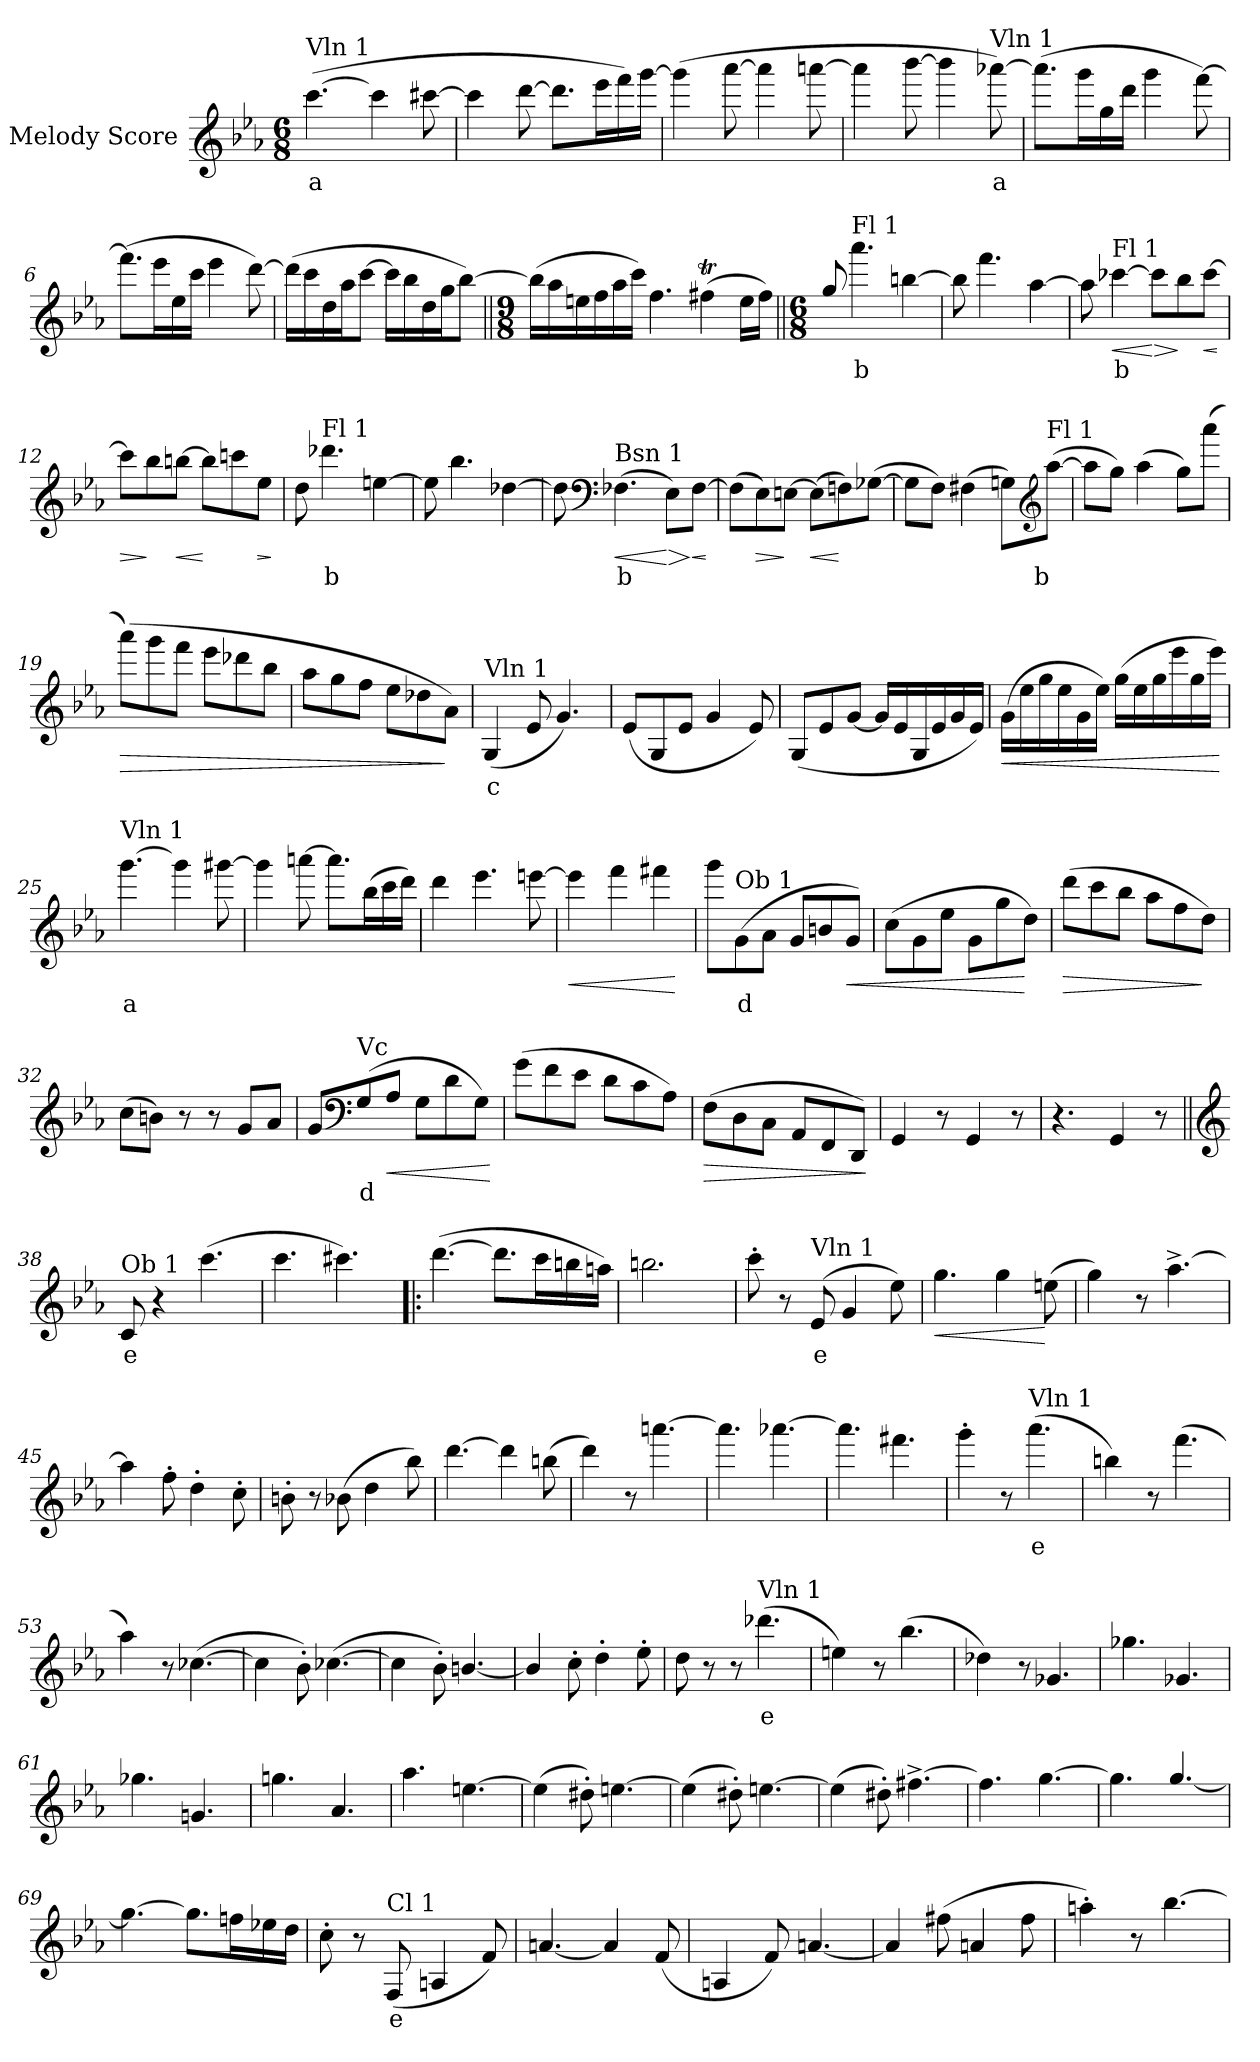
**kern	**text	**dynam
*part1	*part1	*part1
*staff1	*staff1	*staff1
*I"Melody Score	*	*
*k[b-e-a-]	*	*
*M6/8	*	*
*MM48	*	*
=1	=1	=1
!LO:TX:a:t=Vln 1	!	!
!	!LO:LY:b:color=#FF0000	!
([4.ccc\	a	.
4ccc\]	.	.
[8ccc#X\	.	.
=2	=2	=2
4ccc#\]	.	.
[8ddd\	.	.
8.ddd\L]	.	.
16eee-\L	.	.
16fff\)	.	.
[16ggg\JJ	.	.
=3	=3	=3
(4ggg\]	.	.
[8aaa-\	.	.
4aaa-\]	.	.
[8aaan\	.	.
=4	=4	=4
4aaa\]	.	.
[8bbb-\	.	.
4bbb-\]	.	.
!LO:TX:a:t=Vln 1	!	!
!	!LO:LY:b:color=#FF0000	!
[8aaa-X\)	a	.
=5	=5	=5
(8.aaa-\L]	.	.
16ggg\L	.	.
16gg\	.	.
16ddd\JJ	.	.
4ggg\	.	.
[8fff\)	.	.
=6	=6	=6
(8.fff\L]	.	.
16eee-\L	.	.
16ee-\	.	.
16ccc\JJ	.	.
4eee-\	.	.
[8ddd\)	.	.
=7	=7	=7
(16ddd\LL]	.	.
16ccc\	.	.
16dd\	.	.
16aa-\J	.	.
[8ccc\J	.	.
16ccc\LL]	.	.
16bb-\	.	.
16dd\	.	.
16gg\J	.	.
[8bb-\J)	.	.
=8||	=8||	=8||
*M9/8	*	*
(16bb-\LL]	.	.
16aa-\	.	.
16een\	.	.
16ff\	.	.
16aa-\	.	.
16ccc\JJ)	.	.
4.ff\	.	.
(4ff#Xt\	.	.
16ee\LL	.	.
16ff#\JJ)	.	.
=9||	=9||	=9||
*M6/8	*	*
8gg/	.	.
!LO:TX:a:t=Fl 1	!	!
!	!LO:LY:b:color=#FF0000	!
4.aaa-\	b	.
[4bbn\	.	.
=10	=10	=10
8bb\]	.	.
4.fff\	.	.
[4aa-\	.	.
=11	=11	=11
8aa-\]	.	.
!LO:TX:a:t=Fl 1	!	!
!	!LO:LY:b:color=#FF0000	!LO:HP:b
[4ccc-X\	b	<
!	!	!LO:HP:n=1:b
8ccc-\L]	.	[ >
8bb-\	.	]
!	!	!LO:HP:b
[8ccc-\J	.	<
.	.	[
=12	=12	=12
!	!	!LO:HP:b
8ccc-\L]	.	>
8bb-\	.	]
!	!	!LO:HP:b
[8bbn\J	.	<
8bb\L]	.	[
8cccn\	.	.
!	!	!LO:HP:b
8ee-\J	.	>
.	.	]
=13	=13	=13
8dd\	.	.
!LO:TX:a:t=Fl 1	!	!
!	!LO:LY:b:color=#FF0000	!
4.ddd-X\	b	.
[4een\	.	.
=14	=14	=14
8ee\]	.	.
4.bb-\	.	.
[4dd-X\	.	.
=15	=15	=15
8dd-\]	.	.
*clefF4	*	*
!LO:TX:a:t=Bsn 1	!	!
!	!LO:LY:b:color=#FF0000	!LO:HP:b
(4.F-X\	b	<
!	!	!LO:HP:n=1:b
8E-\L)	.	[ >
!	!	!LO:HP:n=1:b
[8F-\J	.	] <
.	.	[
=16	=16	=16
(8F-\L]	.	.
!	!	!LO:HP:b
8E-\)	.	>
[8En\J	.	]
!	!	!LO:HP:b
(8E\L]	.	<
8Fn\)	.	[
([8G-X\J	.	.
=17	=17	=17
8G-\L]	.	.
8F\J)	.	.
(4F#X\	.	.
8Gn\L)	.	.
*clefG2	*	*
!LO:TX:a:t=Fl 1	!	!
!	!LO:LY:b:color=#FF0000	!
([8aa-\J	b	.
=18	=18	=18
8aa-\L]	.	.
8gg\J)	.	.
(4aa-\	.	.
8gg\L)	.	.
(8aaa-\J	.	.
=19	=19	=19
!	!	!LO:HP:b
(8aaa-\L)	.	>
8ggg\	.	.
8fff\J	.	.
8eee-\L	.	.
8ddd-X\	.	.
8bb-\J	.	.
=20	=20	=20
8aa-\L	.	.
8gg\	.	.
8ff\J	.	.
8ee-\L	.	.
8dd-X\	.	.
8a-\J)	.	]
=21	=21	=21
!LO:TX:a:t=Vln 1	!	!
!	!LO:LY:b:color=#FF0000	!
(4G/	c	.
8e-/	.	.
4.g/)	.	.
=22	=22	=22
(8e-/L	.	.
8G/	.	.
8e-/J	.	.
4g/	.	.
8e-/)	.	.
=23	=23	=23
(8G/L	.	.
8e-/	.	.
[8g/J	.	.
16g/LL]	.	.
16e-/	.	.
16G/	.	.
16e-/	.	.
16g/	.	.
16e-/JJ)	.	.
=24	=24	=24
!	!	!LO:HP:b
(16g\LL	.	<
16ee-\	.	.
16gg\	.	.
16ee-\	.	.
16g\	.	.
16ee-\JJ)	.	.
(16gg\LL	.	.
16ee-\	.	.
16gg\	.	.
16eee-\	.	.
16gg\	.	.
16eee-\JJ)	.	.
.	.	[
=25	=25	=25
!LO:TX:a:t=Vln 1	!	!
!	!LO:LY:b:color=#FF0000	!
[4.ggg\	a	.
4ggg\]	.	.
[8ggg#X\	.	.
=26	=26	=26
4ggg#\]	.	.
[8aaan\	.	.
8.aaa\L]	.	.
(16bb-\L	.	.
16ccc\	.	.
16ddd\JJ)	.	.
=27	=27	=27
4ddd\	.	.
4.eee-\	.	.
[8eeen\	.	.
=28	=28	=28
!	!	!LO:HP:b
4eee\]	.	<
4fff\	.	.
4fff#X\	.	.
.	.	[
=29	=29	=29
8ggg\L	.	.
!LO:TX:a:t=Ob 1	!	!
!	!LO:LY:b:color=#FF0000	!
(8g\	d	.
8a-\J	.	.
8g/L	.	.
8bn/	.	.
!	!	!LO:HP:b
8g/J)	.	<
=30	=30	=30
(8cc\L	.	.
8g\	.	.
8ee-\J	.	.
8g\L	.	.
8gg\	.	.
8dd\J)	.	[
=31	=31	=31
!	!	!LO:HP:b
(8ddd\L	.	>
8ccc\	.	.
8bb-\J	.	.
8aa-\L	.	.
8ff\	.	.
8dd\J)	.	]
=32	=32	=32
(8cc\L	.	.
8bn\J)	.	.
8r	.	.
8r	.	.
8g/L	.	.
8a-/J	.	.
=33	=33	=33
8g/L	.	.
*clefF4	*	*
!LO:TX:a:t=Vc	!	!
!	!LO:LY:b:color=#FF0000	!
(8G/	d	.
!	!	!LO:HP:b
8A-/J	.	<
8G\L	.	.
8d\	.	.
8G\J)	.	.
.	.	[
=34	=34	=34
(8g\L	.	.
8f\	.	.
8e-\J	.	.
8d\L	.	.
8c\	.	.
8A-\J)	.	.
=35	=35	=35
!	!	!LO:HP:b
(8F\L	.	>
8D\	.	.
8C\J	.	.
8AA-/L	.	.
8FF/	.	.
8DD/J)	.	.
.	.	]
=36	=36	=36
4GG/	.	.
8r	.	.
4GG/	.	.
8r	.	.
=37	=37	=37
4.r	.	.
4GG/	.	.
8r	.	.
=38||	=38||	=38||
*clefG2	*	*
!LO:TX:a:t=Ob 1	!	!
!	!LO:LY:b:color=#FF0000	!
8c/	e	.
4r	.	.
(4.ccc\	.	.
=39	=39	=39
4.ccc\	.	.
4.ccc#X\)	.	.
=40!|:	=40!|:	=40!|:
([4.ddd\	.	.
8.ddd\L]	.	.
16ccc\L	.	.
16bbn\	.	.
16aan\JJ)	.	.
=41	=41	=41
2.bbn\	.	.
=42	=42	=42
8ccc'\	.	.
8r	.	.
!LO:TX:a:t=Vln 1	!	!
!	!LO:LY:b:color=#FF0000	!
(8e-/	e	.
4g/	.	.
8ee-\)	.	.
=43	=43	=43
!	!	!LO:HP:b
4.gg\	.	<
4gg\	.	.
(8een\	.	[
=44	=44	=44
4gg\)	.	.
8r	.	.
[4.aa-^\	.	.
=45	=45	=45
4aa-\]	.	.
8ff'\	.	.
4dd'\	.	.
8cc'\	.	.
=46	=46	=46
8bn'\	.	.
8r	.	.
(8b-X\	.	.
4dd\	.	.
8bb-\)	.	.
=47	=47	=47
[4.ddd\	.	.
4ddd\]	.	.
(8bbn\	.	.
=48	=48	=48
4ddd\)	.	.
8r	.	.
[4.aaan\	.	.
=49	=49	=49
4.aaa\]	.	.
[4.aaa-X\	.	.
=50	=50	=50
4.aaa-\]	.	.
4.fff#X\	.	.
=51	=51	=51
4ggg'\	.	.
8r	.	.
!LO:TX:a:t=Vln 1	!	!
!	!LO:LY:b:color=#FF0000	!
(4.aaa-\	e	.
=52	=52	=52
4bbn\)	.	.
8r	.	.
(4.fff\	.	.
=53	=53	=53
4aa-\)	.	.
8r	.	.
([4.cc-X\	.	.
=54	=54	=54
4cc-\]	.	.
8b-'\)	.	.
([4.cc-X\	.	.
=55	=55	=55
4cc-\]	.	.
8b-'\)	.	.
[4.bn/	.	.
=56	=56	=56
4b/]	.	.
8cc'\	.	.
4dd'\	.	.
8ee-'\	.	.
=57	=57	=57
8dd\	.	.
8r	.	.
8r	.	.
!LO:TX:a:t=Vln 1	!	!
!	!LO:LY:b:color=#FF0000	!
(4.ddd-X\	e	.
=58	=58	=58
4een\)	.	.
8r	.	.
(4.bb-\	.	.
=59	=59	=59
4dd-X\)	.	.
8r	.	.
4.g-X/	.	.
=60	=60	=60
4.gg-X\	.	.
4.g-X/	.	.
=61	=61	=61
4.gg-X\	.	.
4.gn/	.	.
=62	=62	=62
4.ggn\	.	.
4.a-/	.	.
=63	=63	=63
4.aa-\	.	.
[4.een\	.	.
=64	=64	=64
(4ee\]	.	.
8dd#X'\)	.	.
[4.een\	.	.
=65	=65	=65
(4ee\]	.	.
8dd#X'\)	.	.
[4.een\	.	.
=66	=66	=66
(4ee\]	.	.
8dd#X'\)	.	.
[4.ff#X^\	.	.
=67	=67	=67
4.ff#\]	.	.
[4.gg\	.	.
=68	=68	=68
4.gg\]	.	.
[4.gg/	.	.
=69	=69	=69
4.gg\_	.	.
8.gg\L]	.	.
16ffn\L	.	.
16ee-X\	.	.
16dd\JJ	.	.
=70	=70	=70
8cc'\	.	.
8r	.	.
!LO:TX:a:t=Cl 1	!	!
!	!LO:LY:b:color=#FF0000	!
(8F/	e	.
4An/	.	.
8f/)	.	.
=71	=71	=71
[4.an/	.	.
4a/]	.	.
(8f/	.	.
=72	=72	=72
4An/	.	.
8f/)	.	.
[4.an/	.	.
=73	=73	=73
4a/]	.	.
(8ff#X\	.	.
4an/	.	.
8ff#\	.	.
=74	=74	=74
4aan'\)	.	.
8r	.	.
[4.bb-\	.	.
=	=	=
*-	*-	*-
